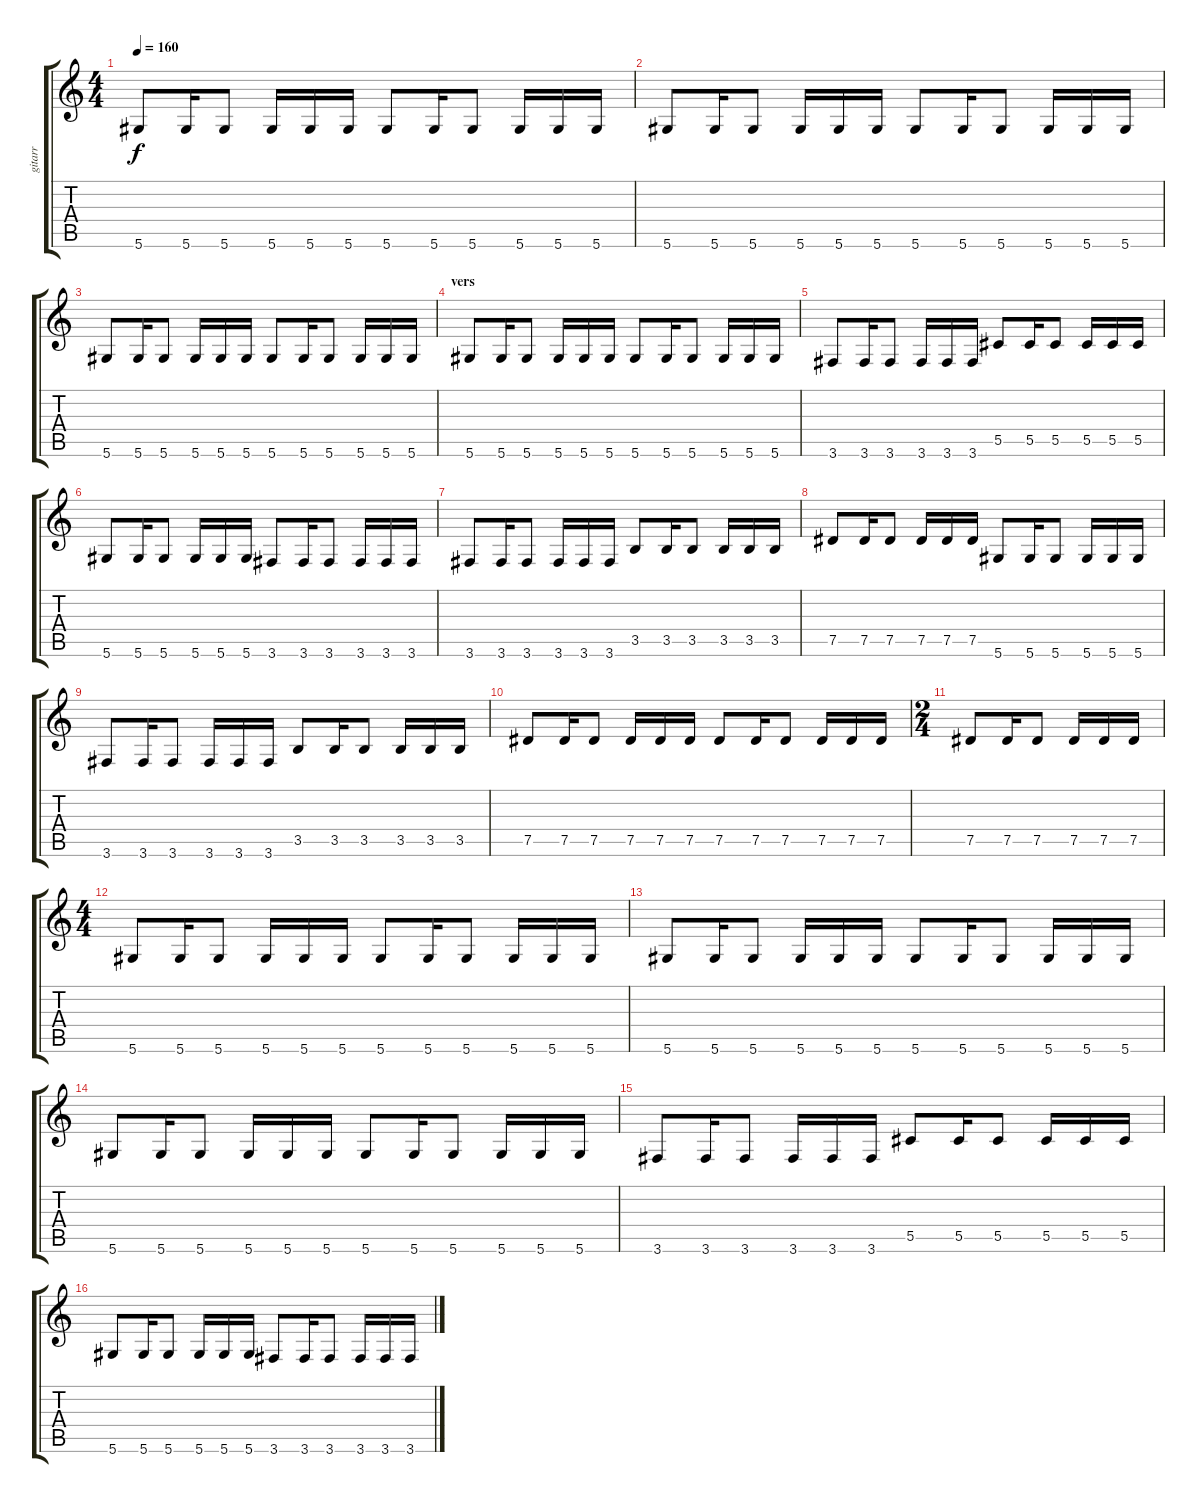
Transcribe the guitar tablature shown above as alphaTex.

\track ("gitarr" "gitarr") {instrument distortionguitar}
\staff {score tabs}
\tuning (Eb4 Bb3 Gb3 Db3 Ab2 Eb2) {hide}
\ts (4 4)
\tempo 160
\clef g2
\ks c
5.6.8{dy f} 5.6.16 5.6.8 5.6.16 5.6.16 5.6.16 5.6.8 5.6.16 5.6.8 5.6.16 5.6.16 5.6.16 |
5.6.8 5.6.16 5.6.8 5.6.16 5.6.16 5.6.16 5.6.8 5.6.16 5.6.8 5.6.16 5.6.16 5.6.16 |
5.6.8 5.6.16 5.6.8 5.6.16 5.6.16 5.6.16 5.6.8 5.6.16 5.6.8 5.6.16 5.6.16 5.6.16 |
\section ("" "vers")
5.6.8 5.6.16 5.6.8 5.6.16 5.6.16 5.6.16 5.6.8 5.6.16 5.6.8 5.6.16 5.6.16 5.6.16 |
3.6.8 3.6.16 3.6.8 3.6.16 3.6.16 3.6.16 5.5.8 5.5.16 5.5.8 5.5.16 5.5.16 5.5.16 |
5.6.8 5.6.16 5.6.8 5.6.16 5.6.16 5.6.16 3.6.8 3.6.16 3.6.8 3.6.16 3.6.16 3.6.16 |
3.6.8 3.6.16 3.6.8 3.6.16 3.6.16 3.6.16 3.5.8 3.5.16 3.5.8 3.5.16 3.5.16 3.5.16 |
7.5.8 7.5.16 7.5.8 7.5.16 7.5.16 7.5.16 5.6.8 5.6.16 5.6.8 5.6.16 5.6.16 5.6.16 |
3.6.8 3.6.16 3.6.8 3.6.16 3.6.16 3.6.16 3.5.8 3.5.16 3.5.8 3.5.16 3.5.16 3.5.16 |
7.5.8 7.5.16 7.5.8 7.5.16 7.5.16 7.5.16 7.5.8 7.5.16 7.5.8 7.5.16 7.5.16 7.5.16 |
\ts (2 4)
7.5.8 7.5.16 7.5.8 7.5.16 7.5.16 7.5.16 |
\ts (4 4)
5.6.8 5.6.16 5.6.8 5.6.16 5.6.16 5.6.16 5.6.8 5.6.16 5.6.8 5.6.16 5.6.16 5.6.16 |
5.6.8 5.6.16 5.6.8 5.6.16 5.6.16 5.6.16 5.6.8 5.6.16 5.6.8 5.6.16 5.6.16 5.6.16 |
5.6.8 5.6.16 5.6.8 5.6.16 5.6.16 5.6.16 5.6.8 5.6.16 5.6.8 5.6.16 5.6.16 5.6.16 |
3.6.8 3.6.16 3.6.8 3.6.16 3.6.16 3.6.16 5.5.8 5.5.16 5.5.8 5.5.16 5.5.16 5.5.16 |
5.6.8 5.6.16 5.6.8 5.6.16 5.6.16 5.6.16 3.6.8 3.6.16 3.6.8 3.6.16 3.6.16 3.6.16
